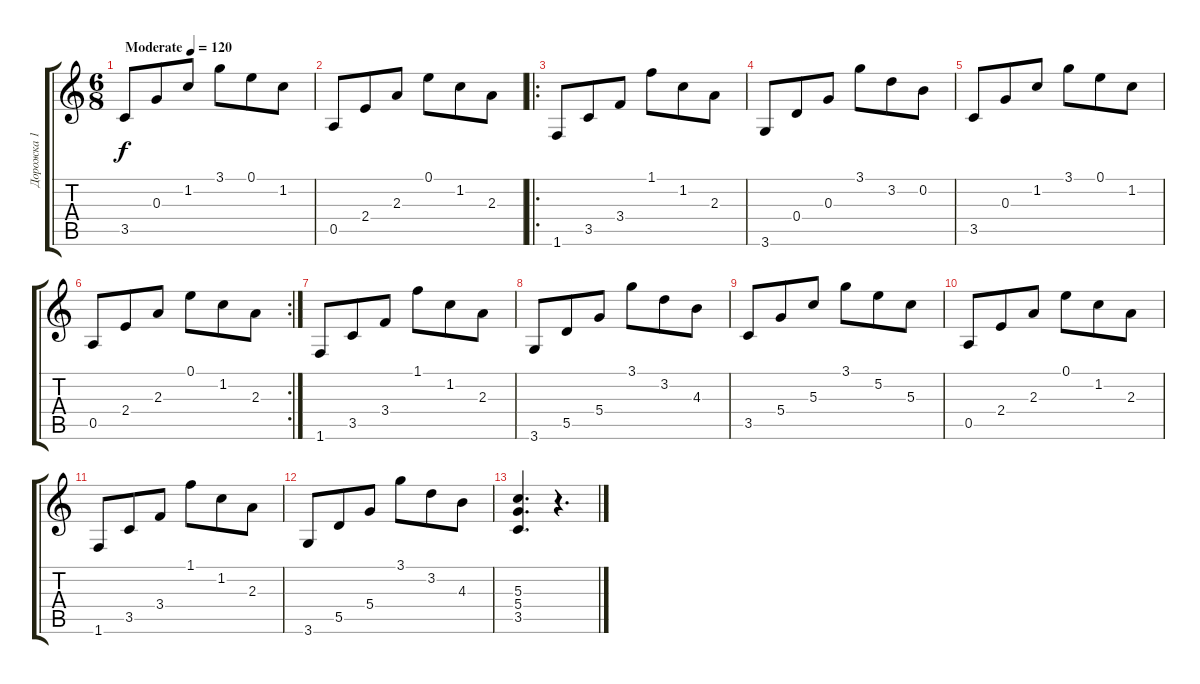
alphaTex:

\track ("Дорожка 1" "Дорожка 1") {instrument electricguitarclean}
\staff {score tabs}
\tuning (E4 B3 G3 D3 A2 E2) {hide}
\ts (6 8)
\tempo (120 "Moderate")
\clef g2
\ks c
3.5.8{dy f instrument electricguitarclean} 0.3.8 1.2.8 3.1.8 0.1.8 1.2.8 |
0.5.8 2.4.8 2.3.8 0.1.8 1.2.8 2.3.8 |
\ro
1.6.8 3.5.8 3.4.8 1.1.8 1.2.8 2.3.8 |
3.6.8 0.4.8 0.3.8 3.1.8 3.2.8 0.2.8 |
3.5.8 0.3.8 1.2.8 3.1.8 0.1.8 1.2.8 |
\rc 2
0.5.8 2.4.8 2.3.8 0.1.8 1.2.8 2.3.8 |
1.6.8 3.5.8 3.4.8 1.1.8 1.2.8 2.3.8 |
3.6.8 5.5.8 5.4.8 3.1.8 3.2.8 4.3.8 |
3.5.8 5.4.8 5.3.8 3.1.8 5.2.8 5.3.8 |
0.5.8 2.4.8 2.3.8 0.1.8 1.2.8 2.3.8 |
1.6.8 3.5.8 3.4.8 1.1.8 1.2.8 2.3.8 |
3.6.8 5.5.8 5.4.8 3.1.8 3.2.8 4.3.8 |
(5.3 5.4 3.5).4{d} r.4{d}
